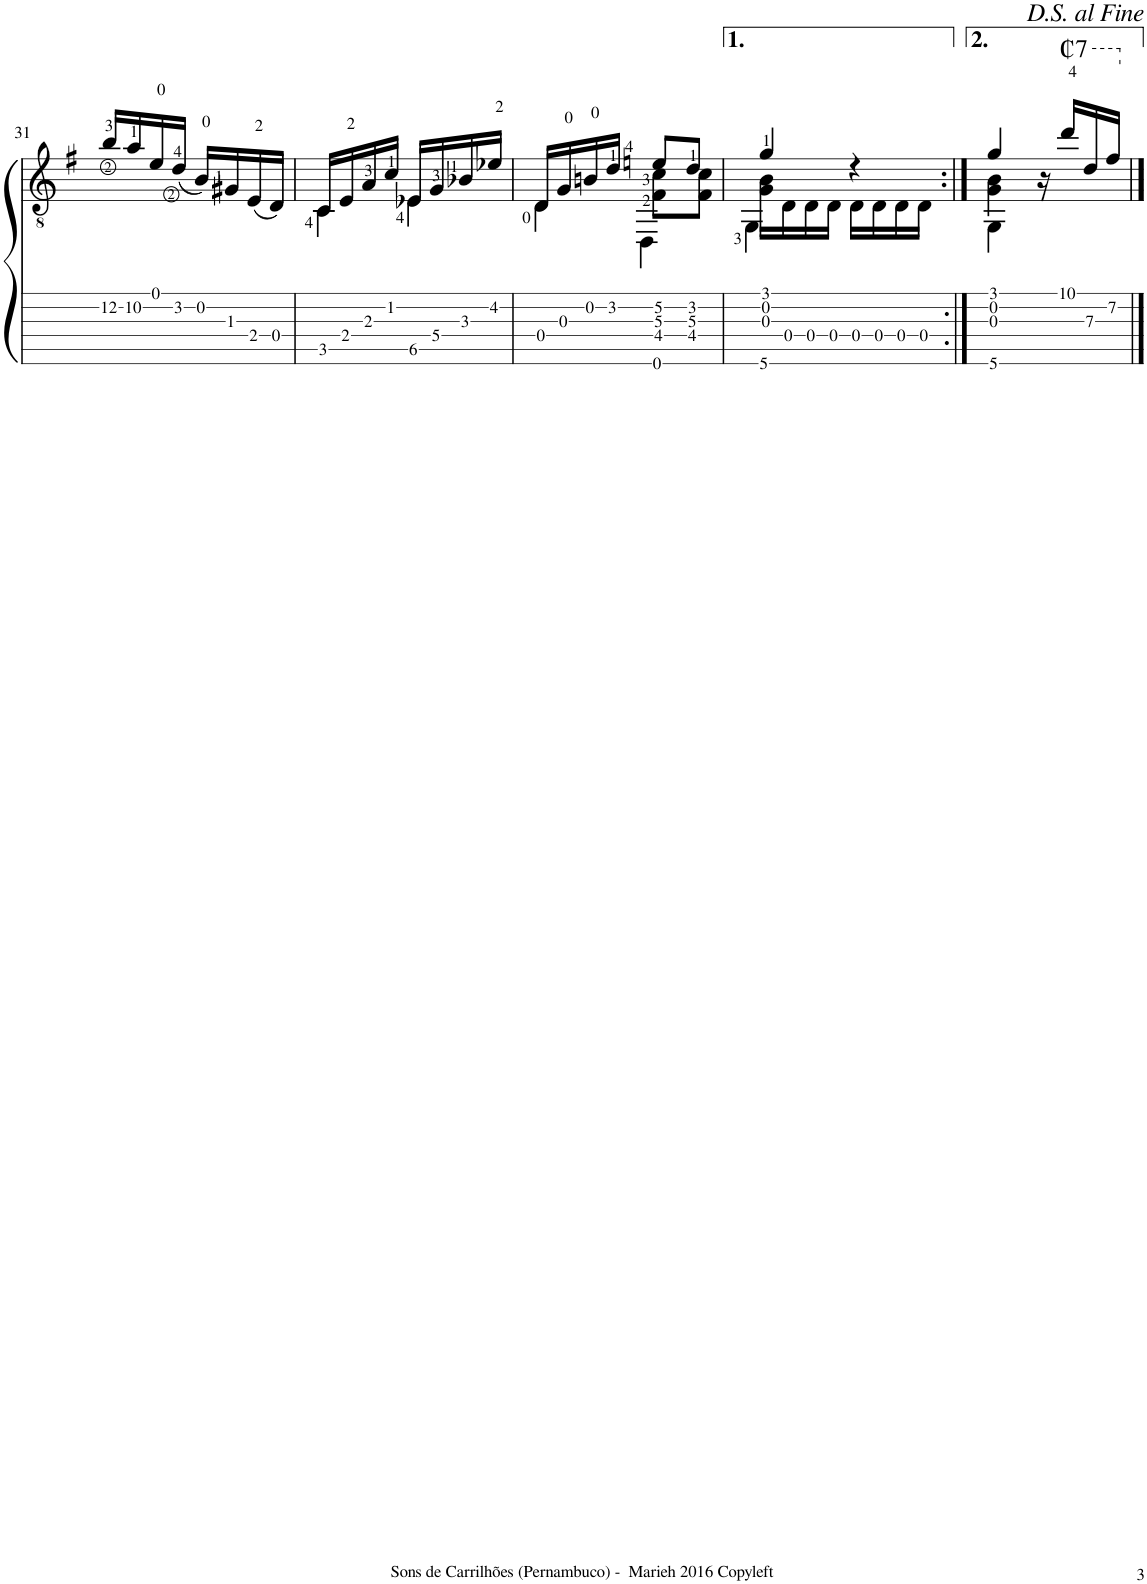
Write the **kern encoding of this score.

**kern	**kern
*part2	*part1
*staff2	*staff1
*I"Guitare classique [Tablature]	*I"Guitare classique
!!LO:PB:g=z
*	*clefGv2
*k[f#]	*k[f#]
*M2/4	*M2/4
=31	=31
16bLL	16b/LL
16aJ	16a/
16eL	16e/
16dJJ	(16d/JJ
16BLL	16B/LL)
16G#XJ	16G#X/
16EL	(16E/
16DJJ	16D/JJ)
=32	=32
*^	*^
16CLL	4C	16C/LL	4C\
16EJ	.	16E/	.
16AL	.	16A/	.
16cJJ	.	16c/JJ	.
16E-XLL	4E-	16E-X/LL	4E-\
16GJ	.	16G/	.
16B-XL	.	16B-X/	.
16e-XJJ	.	16e-X/JJ	.
=33	=33	=33	=33
*	*^	*	*^
16DLL	4ryy	4D	16D/LL	4ryy	4D\
16GJ	.	.	16G/	.	.
16BnL	.	.	16Bn/	.	.
16dJJ	.	.	16d/JJ	.	.
8enL	8F#\ 8c\L	4DD	8en/L	8F#\ 8c\L	4DD\
8dJ	8F#\ 8c\J	.	8d/J	8F#\ 8c\J	.
=34	=34	=34	=34	=34	=34
4g	16G\ 16B\LL	4GG	4g/	16G\ 16B\LL	4GG\
.	16DJ	.	.	16D\	.
.	16DL	.	.	16D\	.
.	16DJJ	.	.	16D\JJ	.
4r	16DLL	4ryy	4r	16D\LL	4ryy
.	16DJ	.	.	16D\	.
.	16DL	.	.	16D\	.
.	16DJJ	.	.	16D\JJ	.
=35:|!	=35:|!	=35:|!	=35:|!	=35:|!	=35:|!
4g	4G 4B	4GG	4g/	4G\ 4B\	4GG\
16r	4ryy	4ryy	16r	4ryy	4ryy
!	!	!	!LO:TX:a:t=₵7	!	!
16ddLL	.	.	16dd/LL	.	.
16d	.	.	16d/	.	.
16f#JJ	.	.	16f#/JJ	.	.
*v	*v	*v	*	*	*
*	*v	*v	*v
==	==
*-	*-
